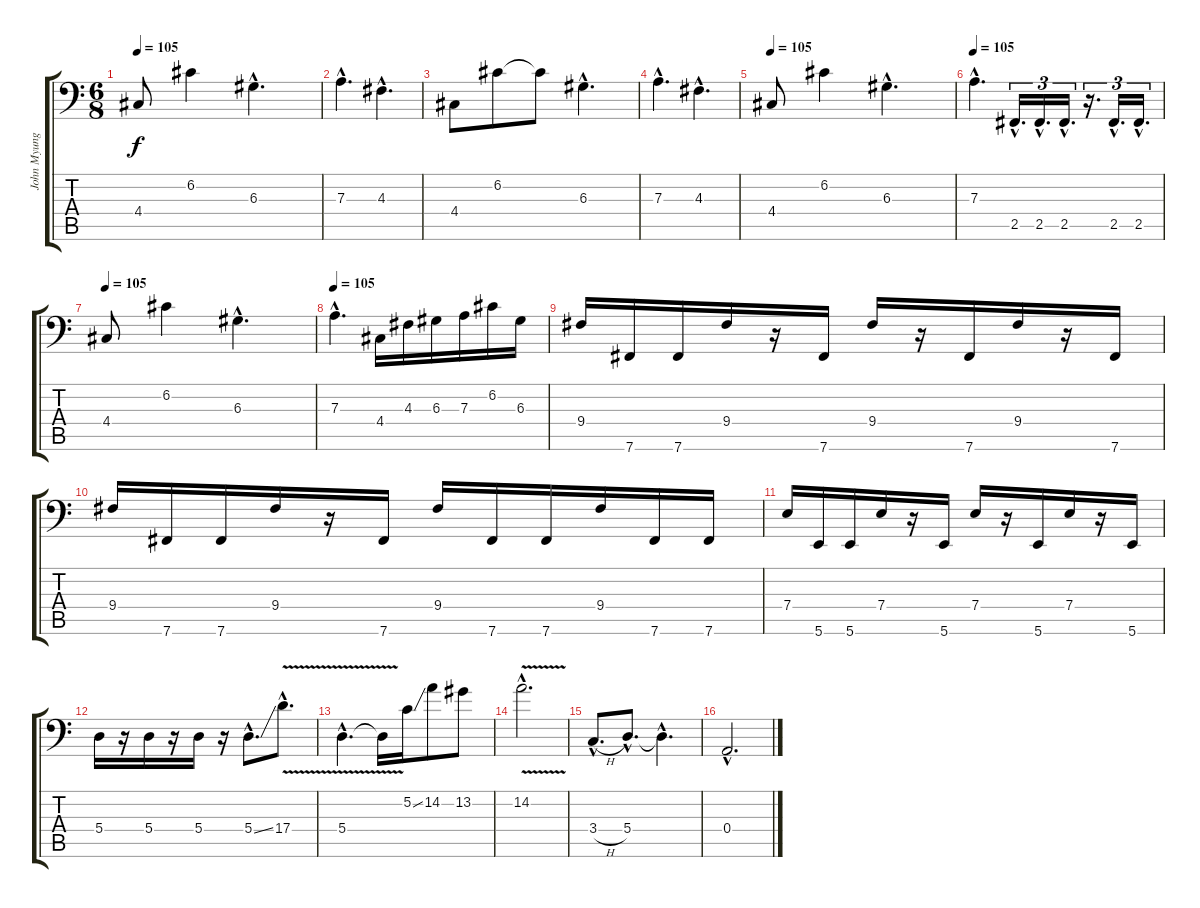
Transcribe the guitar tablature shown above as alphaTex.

\track ("John Myung" "John Myung") {instrument electricbassfinger}
\staff {score tabs}
\tuning (C3 G2 D2 A1 E1 B0) {hide}
\ts (6 8)
\tempo 105
\clef f4
\ks c
4.4.8{dy f} 6.2.4 6.3{hac}.4{d} |
7.3{hac}.4{d} 4.3{hac}.4{d} |
4.4.8 6.2.8 6.2{t}.8 6.3{hac}.4{d} |
7.3{hac}.4{d} 4.3{hac}.4{d} |
\tempo 105
4.4.8 6.2.4 6.3{hac}.4{d} |
\tempo 105
7.3{hac}.4{d} 2.5{hac}.16{d tu (3 2)} 2.5{hac}.16{d tu (3 2)} 2.5{hac}.16{d tu (3 2)} r.16{d tu (3 2)} 2.5{hac}.16{d tu (3 2)} 2.5{hac}.16{d tu (3 2)} |
\tempo 105
4.4.8 6.2.4 6.3{hac}.4{d} |
\tempo 105
7.3{hac}.4{d} 4.4.16 4.3.16 6.3.16 7.3.16 6.2.16 6.3.16 |
9.4.16 7.6.16 7.6.16 9.4.16 r.16 7.6.16 9.4.16 r.16 7.6.16 9.4.16 r.16 7.6.16 |
9.4.16 7.6.16 7.6.16 9.4.16 r.16 7.6.16 9.4.16 7.6.16 7.6.16 9.4.16 7.6.16 7.6.16 |
7.4.16 5.6.16 5.6.16 7.4.16 r.16 5.6.16 7.4.16 r.16 5.6.16 7.4.16 r.16 5.6.16 |
5.4.16 r.16 5.4.16 r.16 5.4.16 r.16 5.4{ss hac}.8{d} 17.4{v hac}.8{d} |
5.4{v hac}.4{d} 5.4{t}.16 5.2{ss}.16 14.2.8 13.2.8 |
14.2{v hac}.2{d} |
3.4{h hac}.8{d} 5.4{hac}.8{d} 5.4{hac t}.4{d} |
0.4{hac}.2{d}
